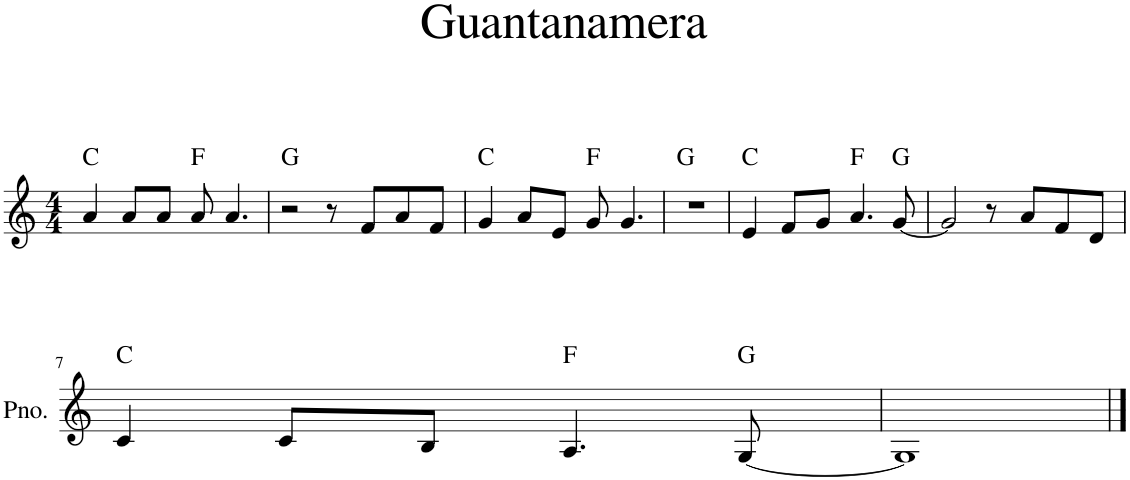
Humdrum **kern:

**kern	**harte
*part1	*part1
*staff1	*
*I"Piano	*
*I'Pno.	*
*clefG2	*
*k[]	*
*M4/4	*
=1	=1
4a/	C:maj
8a/L	.
8a/J	.
8a/	F:maj
4.a/	.
=2	=2
2r	G:maj
8r	.
8f/L	.
8a/	.
8f/J	.
=3	=3
4g/	C:maj
8a/L	.
8e/J	.
8g/	F:maj
4.g/	.
=4	=4
1r	G:maj
=5	=5
4e/	C:maj
8f/L	.
8g/J	.
4.a/	F:maj
[8g/	G:maj
=6	=6
2g/]	.
8r	.
8a/L	.
8f/	.
8d/J	.
!!LO:LB:g=z
=7	=7
4c/	C:maj
8c/L	.
8B/J	.
4.A/	F:maj
[8G/	G:maj
=8	=8
1G]	.
==	==
*-	*-
